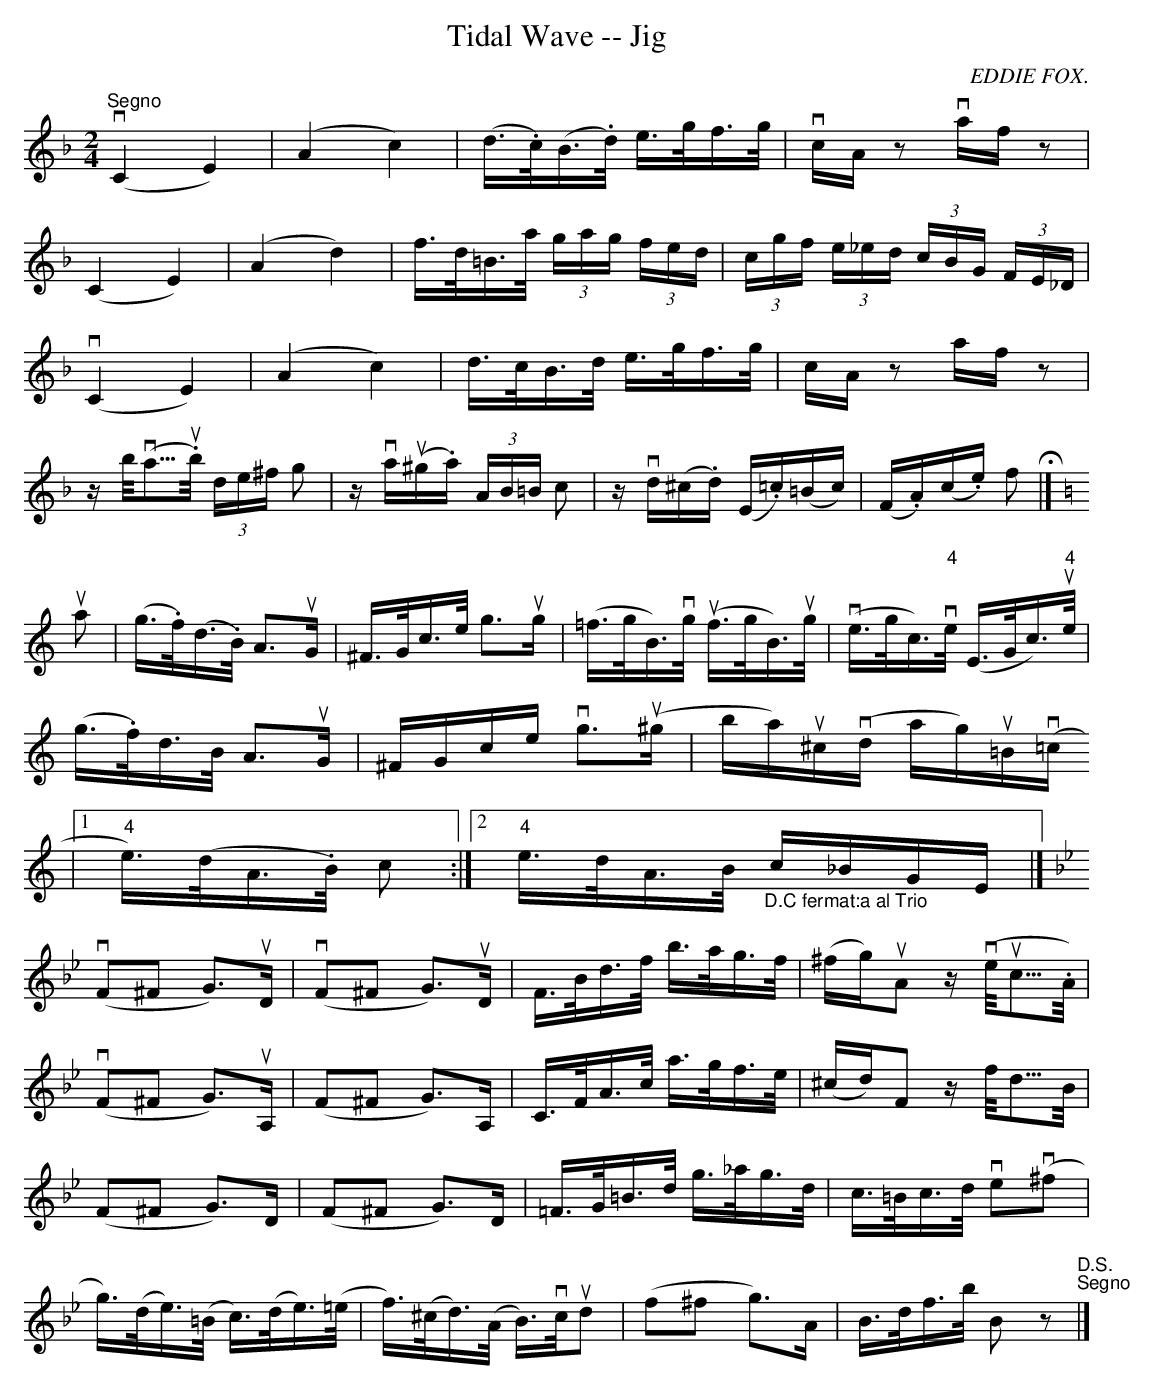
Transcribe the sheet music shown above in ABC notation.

X:1
T: Tidal Wave -- Jig
C:EDDIE FOX.
M:2/4
L:1/16
K:F
"^Segno"v(C4 E4) | (A4 c4) | (d>.c)(B>.d) e>gf>g | vcAz2 vafz2 |
(C4 E4) | (A4 d4) | f>d=B>a (3gag (3fed | (3cgf (3e_ed (3cBG (3FE_D |
v(C4 E4) | (A4 c4) | d>cB>d e>gf>g | cAz2 afz2 |
zb<(va>u.b) (3de^f g2 | zva(u^g.a) (3AB=B c2 | zvd(^c.d) (E.=c)(=Bc) |\
 (F.A)(c.e) f2 H|]
K:C
ua2|\
(g>.f)(d>.B) A2>uG2 | ^F>Gc>e g2>ug2 | (=f>gB>)vg u(f>gB)>ug |\
 v(e>gc)>"4"ve (E>Gc)>u"4"e |
(g>.f)d>B A2>uG2 | ^FGce vg2>(u^g2 |\
 ba)u^cv(d ag)u=Bv(=c
|1 "4"e)>(dA>.B) c2:|2 "4"e>dA>B "_D.C fermat:a al Trio" c_BGE |]
K:Bb
v(F2^F2 G2)>uD2  | v(F2^F2 G2)>uD2 | F>Bd>f b>ag>f | (^fg)uA2 zv(e<uc>.A) |
v(F2^F2 G2)>uA,2 | (F2^F2 G2)>A,2 | C>FA>c a>gf>e | (^cd)F2 zf<d>B |
(F2^F2 G2)>D2 | (F2^F2 G2)>D2 | =F>G=B>d g>_ag>d | c>=Bc>d ve2v(^f2 |
g)>(de)>(=B c)>(de)>(=e | f)>(^cd)>(A B)>vcud2 | (f2^f2 g2)>A2 |\
 B>df>b B2 z2 "D.S.""^Segno"|]
